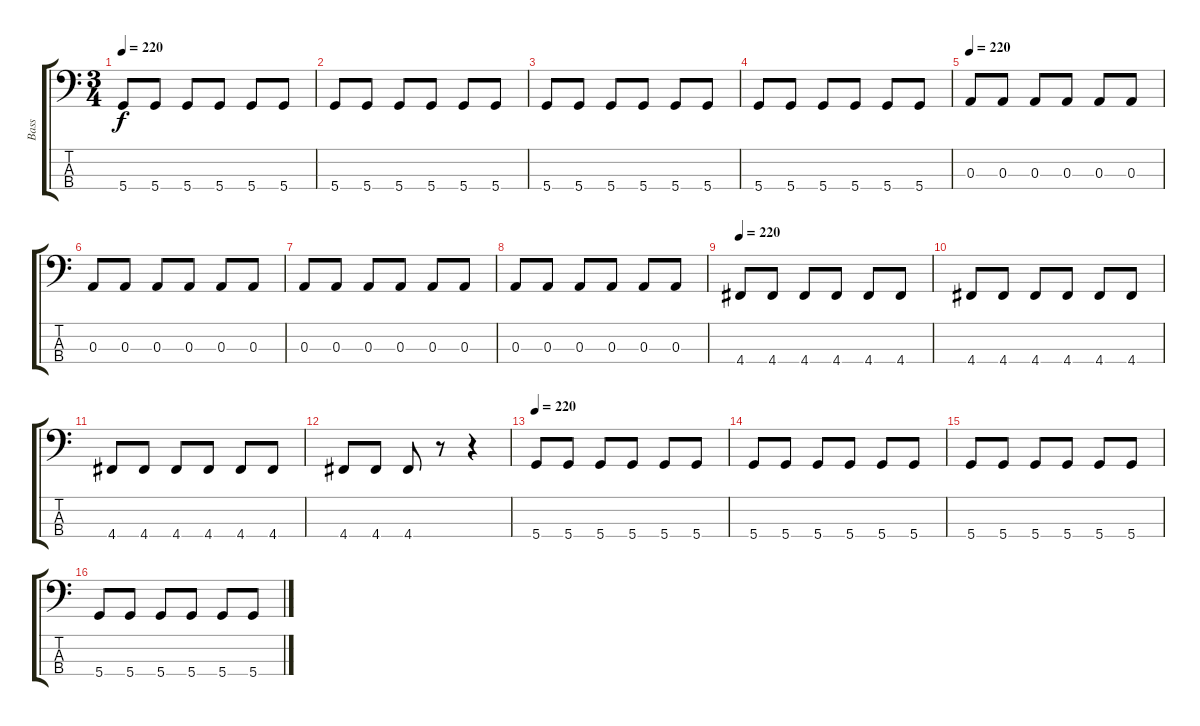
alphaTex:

\track ("Bass" "Bass") {instrument electricbasspick}
\staff {score tabs}
\tuning (G2 D2 A1 D1) {hide}
\ts (3 4)
\tempo 220
\clef f4
\ks c
5.4.8{dy f} 5.4.8 5.4.8 5.4.8 5.4.8 5.4.8 |
5.4.8 5.4.8 5.4.8 5.4.8 5.4.8 5.4.8 |
5.4.8 5.4.8 5.4.8 5.4.8 5.4.8 5.4.8 |
5.4.8 5.4.8 5.4.8 5.4.8 5.4.8 5.4.8 |
\tempo 220
0.3.8 0.3.8 0.3.8 0.3.8 0.3.8 0.3.8 |
0.3.8 0.3.8 0.3.8 0.3.8 0.3.8 0.3.8 |
0.3.8 0.3.8 0.3.8 0.3.8 0.3.8 0.3.8 |
0.3.8 0.3.8 0.3.8 0.3.8 0.3.8 0.3.8 |
\tempo 220
4.4.8 4.4.8 4.4.8 4.4.8 4.4.8 4.4.8 |
4.4.8 4.4.8 4.4.8 4.4.8 4.4.8 4.4.8 |
4.4.8 4.4.8 4.4.8 4.4.8 4.4.8 4.4.8 |
4.4.8 4.4.8 4.4.8 r.8 r.4 |
\tempo 220
5.4.8 5.4.8 5.4.8 5.4.8 5.4.8 5.4.8 |
5.4.8 5.4.8 5.4.8 5.4.8 5.4.8 5.4.8 |
5.4.8 5.4.8 5.4.8 5.4.8 5.4.8 5.4.8 |
5.4.8 5.4.8 5.4.8 5.4.8 5.4.8 5.4.8
